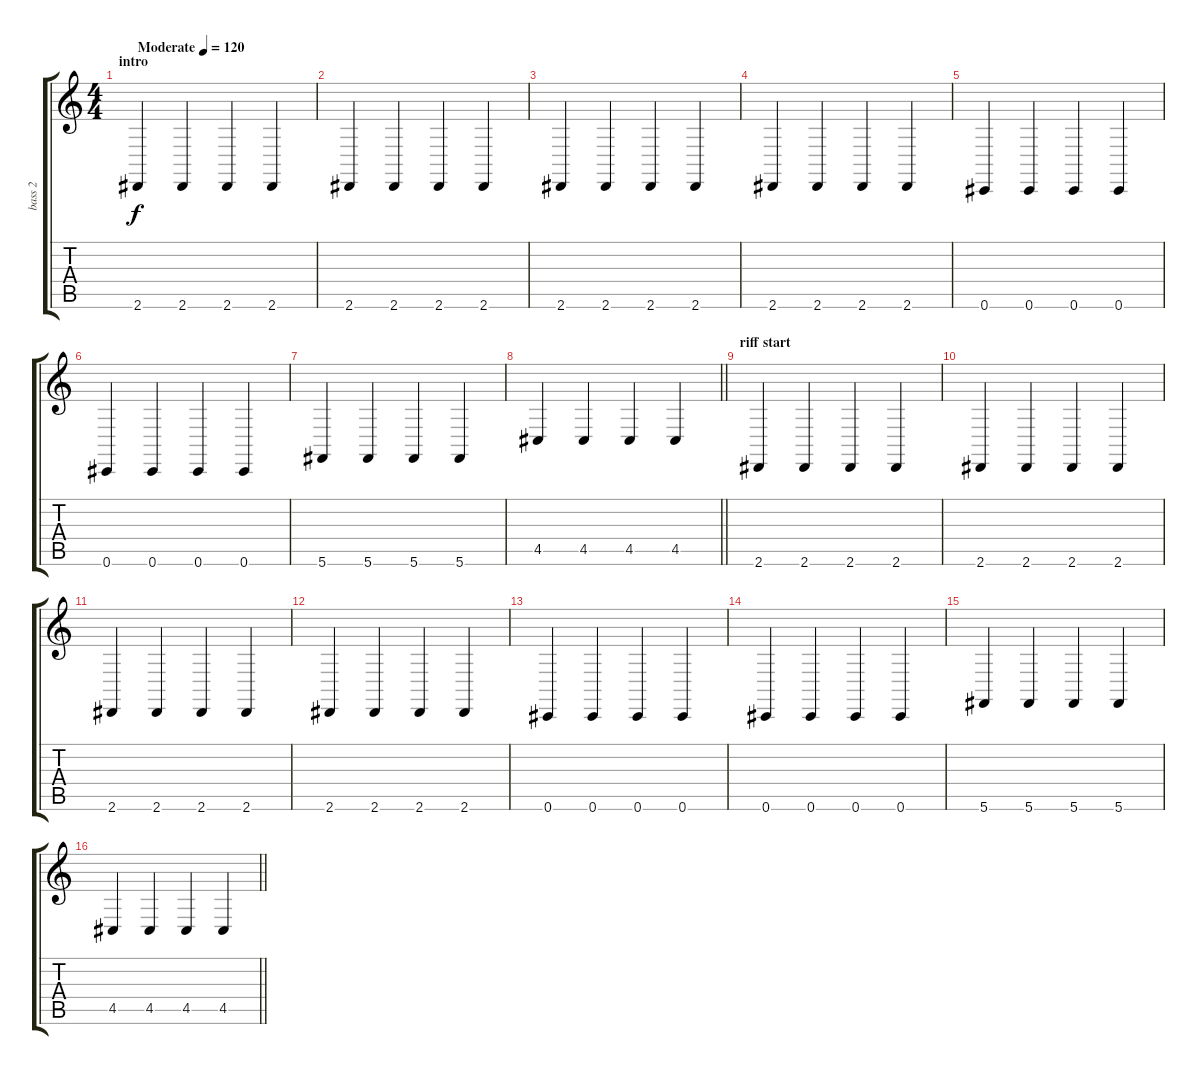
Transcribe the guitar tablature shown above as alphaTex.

\track ("bass 2" "bass 2") {instrument pizzicatostrings}
\staff {score tabs}
\tuning (E4 B3 G3 D3 A2 Db2) {hide}
\ts (4 4)
\section ("" "intro")
\tempo (120 "Moderate")
\clef g2
\ks c
2.6.4{dy f instrument pizzicatostrings} 2.6.4 2.6.4 2.6.4 |
2.6.4 2.6.4 2.6.4 2.6.4 |
2.6.4 2.6.4 2.6.4 2.6.4 |
2.6.4 2.6.4 2.6.4 2.6.4 |
0.6.4 0.6.4 0.6.4 0.6.4 |
0.6.4 0.6.4 0.6.4 0.6.4 |
5.6.4 5.6.4 5.6.4 5.6.4 |
\barLineRight lightlight
4.5.4 4.5.4 4.5.4 4.5.4 |
\section ("" "riff start")
2.6.4 2.6.4 2.6.4 2.6.4 |
2.6.4 2.6.4 2.6.4 2.6.4 |
2.6.4 2.6.4 2.6.4 2.6.4 |
2.6.4 2.6.4 2.6.4 2.6.4 |
0.6.4 0.6.4 0.6.4 0.6.4 |
0.6.4 0.6.4 0.6.4 0.6.4 |
5.6.4 5.6.4 5.6.4 5.6.4 |
\barLineRight lightlight
4.5.4 4.5.4 4.5.4 4.5.4
